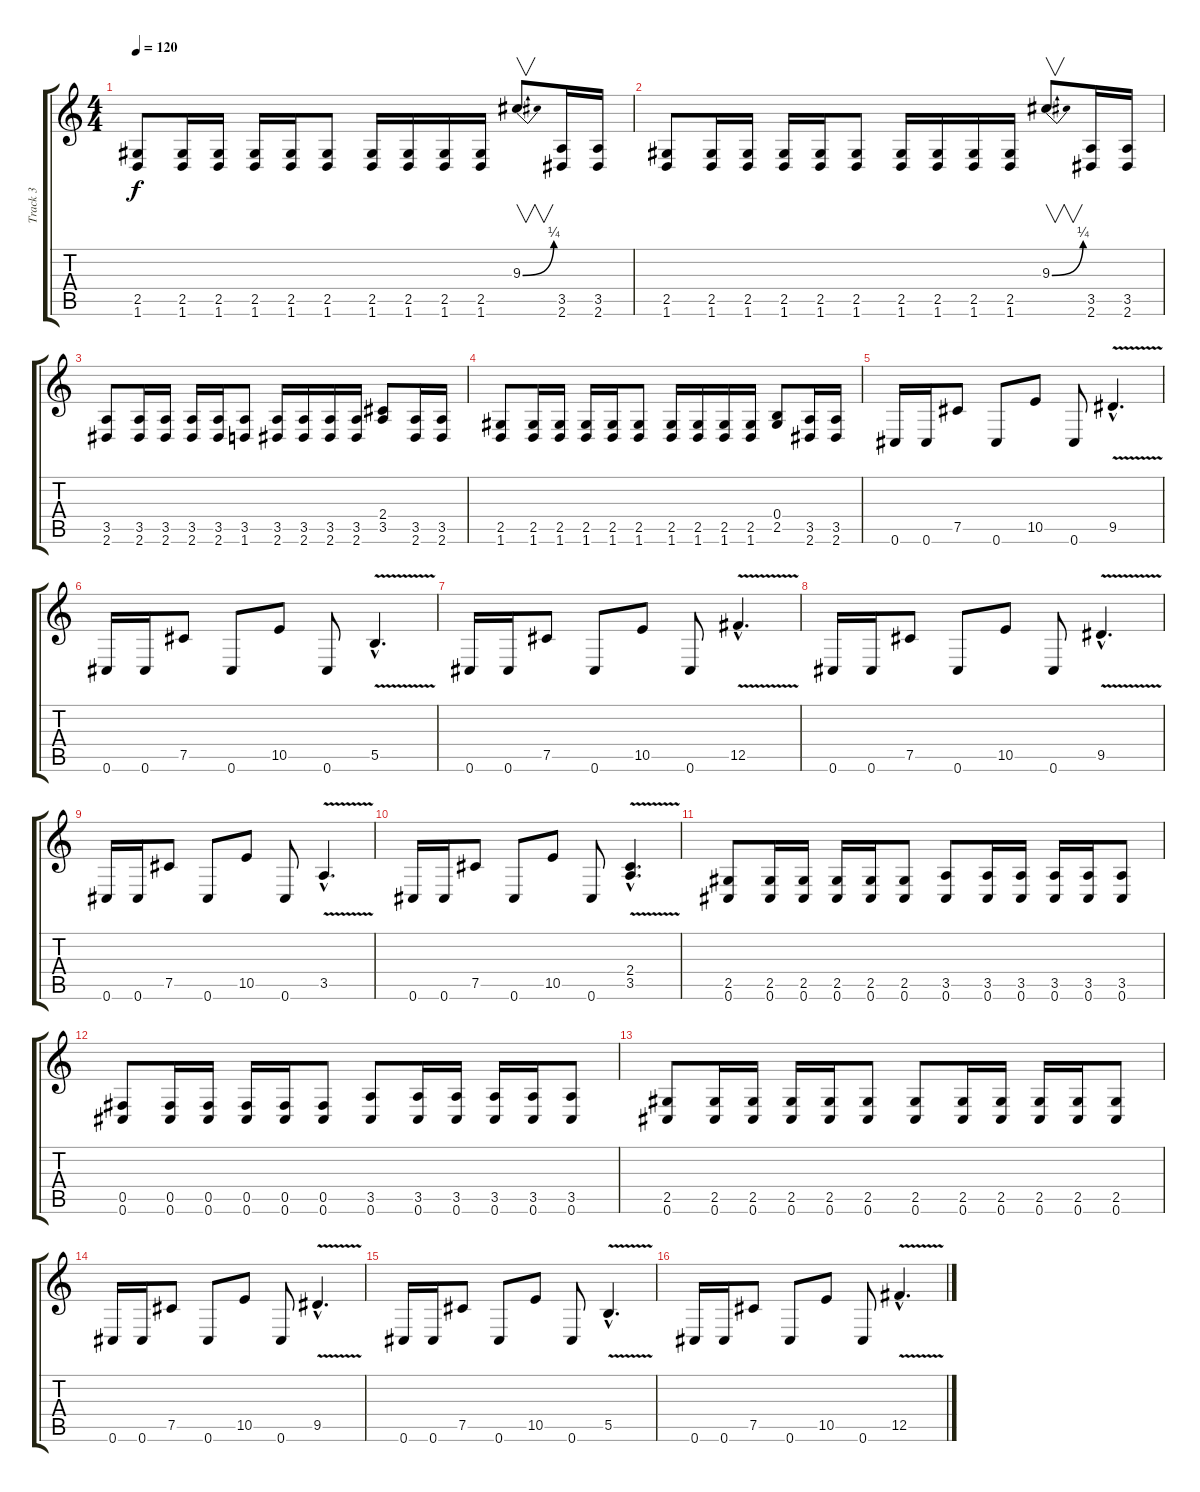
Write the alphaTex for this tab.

\track ("Track 3" "Track 3") {instrument distortionguitar}
\staff {score tabs}
\tuning (Db4 Ab3 E3 B2 Gb2 Db2) {hide}
\ts (4 4)
\tempo 120
\clef g2
\ks c
(2.5 1.6).8{dy f} (2.5 1.6).16 (2.5 1.6).16 (2.5 1.6).16 (2.5 1.6).16 (2.5 1.6).8 (2.5 1.6).16 (2.5 1.6).16 (2.5 1.6).16 (2.5 1.6).16 9.3{be (bend 0 0 60 1)}.8{v} (3.5 2.6).16 (3.5 2.6).16 |
(2.5 1.6).8 (2.5 1.6).16 (2.5 1.6).16 (2.5 1.6).16 (2.5 1.6).16 (2.5 1.6).8 (2.5 1.6).16 (2.5 1.6).16 (2.5 1.6).16 (2.5 1.6).16 9.3{be (bend 0 0 60 1)}.8{v} (3.5 2.6).16 (3.5 2.6).16 |
(3.5 2.6).8 (3.5 2.6).16 (3.5 2.6).16 (3.5 2.6).16 (3.5 2.6).16 (3.5 1.6).8 (3.5 2.6).16 (3.5 2.6).16 (3.5 2.6).16 (3.5 2.6).16 (2.4 3.5).8 (3.5 2.6).16 (3.5 2.6).16 |
(2.5 1.6).8 (2.5 1.6).16 (2.5 1.6).16 (2.5 1.6).16 (2.5 1.6).16 (2.5 1.6).8 (2.5 1.6).16 (2.5 1.6).16 (2.5 1.6).16 (2.5 1.6).16 (0.4 2.5).8 (3.5 2.6).16 (3.5 2.6).16 |
0.6.16 0.6.16 7.5.8 0.6.8 10.5.8 0.6.8 9.5{v hac}.4{d} |
0.6.16 0.6.16 7.5.8 0.6.8 10.5.8 0.6.8 5.5{v hac}.4{d} |
0.6.16 0.6.16 7.5.8 0.6.8 10.5.8 0.6.8 12.5{v hac}.4{d} |
0.6.16 0.6.16 7.5.8 0.6.8 10.5.8 0.6.8 9.5{v hac}.4{d} |
0.6.16 0.6.16 7.5.8 0.6.8 10.5.8 0.6.8 3.5{v hac}.4{d} |
0.6.16 0.6.16 7.5.8 0.6.8 10.5.8 0.6.8 (2.4{v hac} 3.5{v hac}).4{d} |
(2.5 0.6).8 (2.5 0.6).16 (2.5 0.6).16 (2.5 0.6).16 (2.5 0.6).16 (2.5 0.6).8 (3.5 0.6).8 (3.5 0.6).16 (3.5 0.6).16 (3.5 0.6).16 (3.5 0.6).16 (3.5 0.6).8 |
(0.5 0.6).8 (0.5 0.6).16 (0.5 0.6).16 (0.5 0.6).16 (0.5 0.6).16 (0.5 0.6).8 (3.5 0.6).8 (3.5 0.6).16 (3.5 0.6).16 (3.5 0.6).16 (3.5 0.6).16 (3.5 0.6).8 |
(2.5 0.6).8 (2.5 0.6).16 (2.5 0.6).16 (2.5 0.6).16 (2.5 0.6).16 (2.5 0.6).8 (2.5 0.6).8 (2.5 0.6).16 (2.5 0.6).16 (2.5 0.6).16 (2.5 0.6).16 (2.5 0.6).8 |
0.6.16 0.6.16 7.5.8 0.6.8 10.5.8 0.6.8 9.5{v hac}.4{d} |
0.6.16 0.6.16 7.5.8 0.6.8 10.5.8 0.6.8 5.5{v hac}.4{d} |
0.6.16 0.6.16 7.5.8 0.6.8 10.5.8 0.6.8 12.5{v hac}.4{d}
